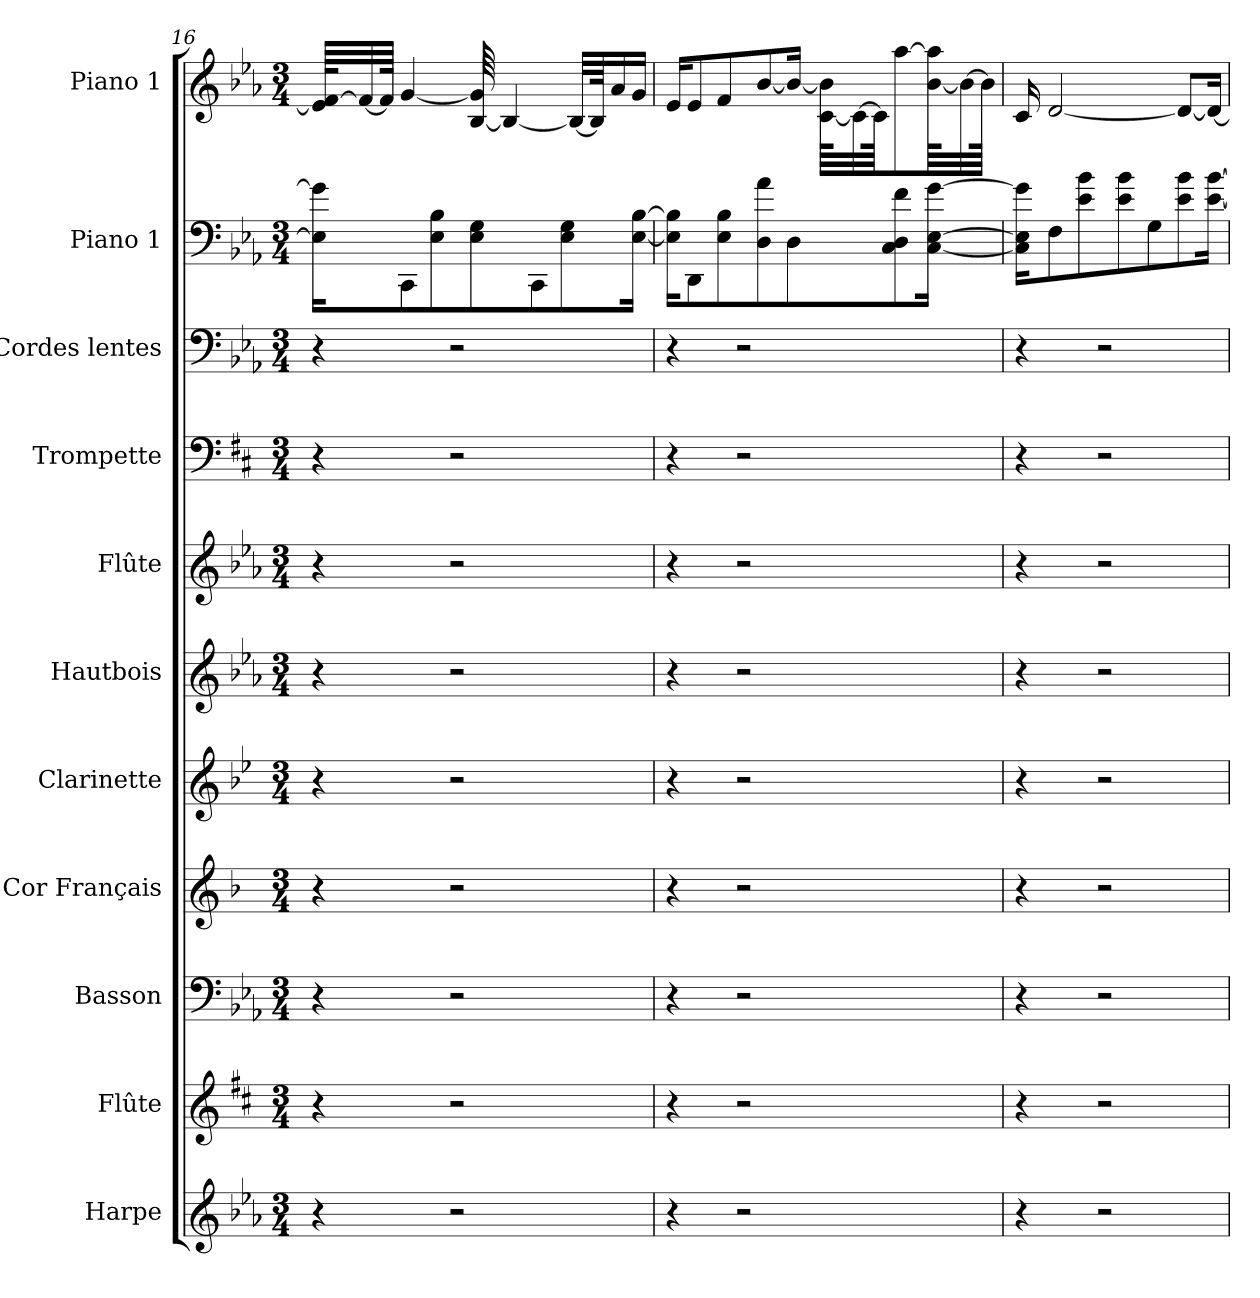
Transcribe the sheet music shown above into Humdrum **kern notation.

**kern	**kern	**kern	**kern	**kern	**kern	**kern	**kern	**kern	**kern	**kern
*part11	*part10	*part9	*part8	*part7	*part6	*part5	*part4	*part3	*part2	*part1
*staff11	*staff10	*staff9	*staff8	*staff7	*staff6	*staff5	*staff4	*staff3	*staff2	*staff1
*I"Harpe	*I"Flûte	*I"Basson	*I"Cor Français	*I"Clarinette	*I"Hautbois	*I"Flûte	*I"Trompette	*I"Cordes lentes	*I"Piano 1	*I"Piano 1
*I'Hp	*I'Fl	*I'Bsn	*	*I'Cl	*	*I'Fl	*I'Tpt	*	*I'Pno	*I'Pno
*clefG2	*clefG2	*clefF4	*clefG2	*clefG2	*clefG2	*clefG2	*clefF4	*clefF4	*clefF4	*clefG2
*	*	*	*ITrd4c7	*ITrd1c2	*	*	*ITrd1c2	*	*	*
*k[b-e-a-]	*k[f#c#]	*k[b-e-a-]	*k[b-e-]	*k[b-e-a-d-]	*k[b-e-a-]	*k[b-e-a-]	*k[]	*k[b-e-a-]	*k[b-e-a-]	*k[b-e-a-]
*E-:	*D:	*E-:	*B-:	*A-:	*E-:	*E-:	*C:	*E-:	*E-:	*E-:
*M3/4	*M3/4	*M3/4	*M3/4	*M3/4	*M3/4	*M3/4	*M3/4	*M3/4	*M3/4	*M3/4
=16	=16	=16	=16	=16	=16	=16	=16	=16	=16	=16
4r	4r	4r	4r	4r	4r	4r	4r	4r	16E-\] 16g\]KL	64e-/] [64f/KLLL
.	.	.	.	.	.	.	.	.	.	32f/_
.	.	.	.	.	.	.	.	.	.	64f/JJJk]
.	.	.	.	.	.	.	.	.	8CC\	[4g/
.	.	.	.	.	.	.	.	.	8E-\ 8B-\	.
2r	2r	2r	2r	2r	2r	2r	2r	2r	.	.
.	.	.	.	.	.	.	.	.	8E-\ 8G\	[64B-/ 64g/]
.	.	.	.	.	.	.	.	.	.	4B-/_
.	.	.	.	.	.	.	.	.	8CC\	.
.	.	.	.	.	.	.	.	.	8E-\ 8G\	.
.	.	.	.	.	.	.	.	.	.	32B-/LLL_
.	.	.	.	.	.	.	.	.	.	64B-/JK]
.	.	.	.	.	.	.	.	.	.	16a-/
.	.	.	.	.	.	.	.	.	[16E-\ [16B-\Jk	16g/JJ
!!LO:PB:g=z
=17	=17	=17	=17	=17	=17	=17	=17	=17	=17	=17
4r	4r	4r	4r	4r	4r	4r	4r	4r	16E-\] 16B-\]KL	16e-/KL
.	.	.	.	.	.	.	.	.	8DD\	8e-/
.	.	.	.	.	.	.	.	.	8E-\ 8B-\	8f/
2r	2r	2r	2r	2r	2r	2r	2r	2r	.	.
.	.	.	.	.	.	.	.	.	8D\ 8a-\	[8b-/
.	.	.	.	.	.	.	.	.	8D\	16b-/Jk_
.	.	.	.	.	.	.	.	.	.	[64c\ 64b-\]KLLL
.	.	.	.	.	.	.	.	.	.	32c\_
.	.	.	.	.	.	.	.	.	.	64c\JJK]
.	.	.	.	.	.	.	.	.	8C\ 8D\ 8f\	[8aa-\
.	.	.	.	.	.	.	.	.	[16C\ [16E-\ [16g\Jk	[64b-\ 64aa-\]KLL
.	.	.	.	.	.	.	.	.	.	32b-\_
.	.	.	.	.	.	.	.	.	.	64b-\JJJk]
=18	=18	=18	=18	=18	=18	=18	=18	=18	=18	=18
4r	4r	4r	4r	4r	4r	4r	4r	4r	16C\] 16E-\] 16g\]KL	16c/
.	.	.	.	.	.	.	.	.	8F\	[2d/
.	.	.	.	.	.	.	.	.	8e-\ 8b-\	.
2r	2r	2r	2r	2r	2r	2r	2r	2r	.	.
.	.	.	.	.	.	.	.	.	8e-\ 8b-\	.
.	.	.	.	.	.	.	.	.	8G\	.
.	.	.	.	.	.	.	.	.	8e-\ 8b-\	8d/L_
.	.	.	.	.	.	.	.	.	[16e-\ [16b-\Jk	16d/Jk_
=	=	=	=	=	=	=	=	=	=	=
*-	*-	*-	*-	*-	*-	*-	*-	*-	*-	*-
